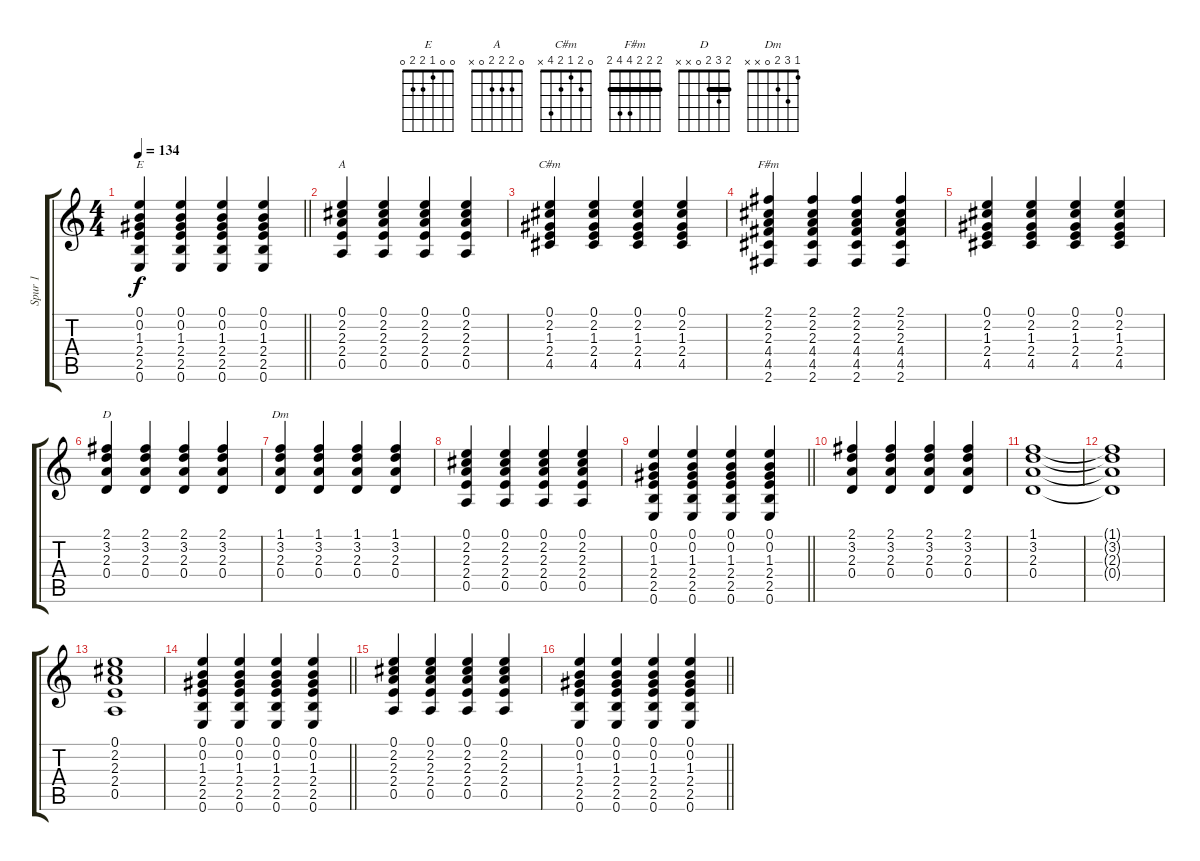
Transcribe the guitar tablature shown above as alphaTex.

\track ("Spur 1" "Spur 1") {instrument overdrivenguitar}
\staff {score tabs}
\tuning (E4 B3 G3 D3 A2 E2) {hide}
\chord ("E" 0 0 1 2 2 0)
\chord ("A" 0 2 2 2 0 x)
\chord ("C#m" 0 2 1 2 4 x)
\chord ("F#m" 2 2 2 4 4 2) {barre 2}
\chord ("D" 2 3 2 0 x x) {barre 2}
\chord ("Dm" 1 3 2 0 x x)
\ts (4 4)
\tempo 134
\clef g2
\barLineRight lightlight
\ks c
(0.1 0.2 1.3 2.4 2.5 0.6).4{ch "E" dy f} (0.1 0.2 1.3 2.4 2.5 0.6).4 (0.1 0.2 1.3 2.4 2.5 0.6).4 (0.1 0.2 1.3 2.4 2.5 0.6).4 |
(0.1 2.2 2.3 2.4 0.5).4{ch "A"} (0.1 2.2 2.3 2.4 0.5).4 (0.1 2.2 2.3 2.4 0.5).4 (0.1 2.2 2.3 2.4 0.5).4 |
(0.1 2.2 1.3 2.4 4.5).4{ch "C#m"} (0.1 2.2 1.3 2.4 4.5).4 (0.1 2.2 1.3 2.4 4.5).4 (0.1 2.2 1.3 2.4 4.5).4 |
(2.1 2.2 2.3 4.4 4.5 2.6).4{ch "F#m"} (2.1 2.2 2.3 4.4 4.5 2.6).4 (2.1 2.2 2.3 4.4 4.5 2.6).4 (2.1 2.2 2.3 4.4 4.5 2.6).4 |
(0.1 2.2 1.3 2.4 4.5).4 (0.1 2.2 1.3 2.4 4.5).4 (0.1 2.2 1.3 2.4 4.5).4 (0.1 2.2 1.3 2.4 4.5).4 |
(2.1 3.2 2.3 0.4).4{ch "D"} (2.1 3.2 2.3 0.4).4 (2.1 3.2 2.3 0.4).4 (2.1 3.2 2.3 0.4).4 |
(1.1 3.2 2.3 0.4).4{ch "Dm"} (1.1 3.2 2.3 0.4).4 (1.1 3.2 2.3 0.4).4 (1.1 3.2 2.3 0.4).4 |
(0.1 2.2 2.3 2.4 0.5).4 (0.1 2.2 2.3 2.4 0.5).4 (0.1 2.2 2.3 2.4 0.5).4 (0.1 2.2 2.3 2.4 0.5).4 |
\barLineRight lightlight
(0.1 0.2 1.3 2.4 2.5 0.6).4 (0.1 0.2 1.3 2.4 2.5 0.6).4 (0.1 0.2 1.3 2.4 2.5 0.6).4 (0.1 0.2 1.3 2.4 2.5 0.6).4 |
(2.1 3.2 2.3 0.4).4 (2.1 3.2 2.3 0.4).4 (2.1 3.2 2.3 0.4).4 (2.1 3.2 2.3 0.4).4 |
(1.1 3.2 2.3 0.4).1 |
(1.1{t} 3.2{t} 2.3{t} 0.4{t}).1 |
(0.1 2.2 2.3 2.4 0.5).1 |
\barLineRight lightlight
(0.1 0.2 1.3 2.4 2.5 0.6).4 (0.1 0.2 1.3 2.4 2.5 0.6).4 (0.1 0.2 1.3 2.4 2.5 0.6).4 (0.1 0.2 1.3 2.4 2.5 0.6).4 |
(0.1 2.2 2.3 2.4 0.5).4 (0.1 2.2 2.3 2.4 0.5).4 (0.1 2.2 2.3 2.4 0.5).4 (0.1 2.2 2.3 2.4 0.5).4 |
\barLineRight lightlight
(0.1 0.2 1.3 2.4 2.5 0.6).4 (0.1 0.2 1.3 2.4 2.5 0.6).4 (0.1 0.2 1.3 2.4 2.5 0.6).4 (0.1 0.2 1.3 2.4 2.5 0.6).4
